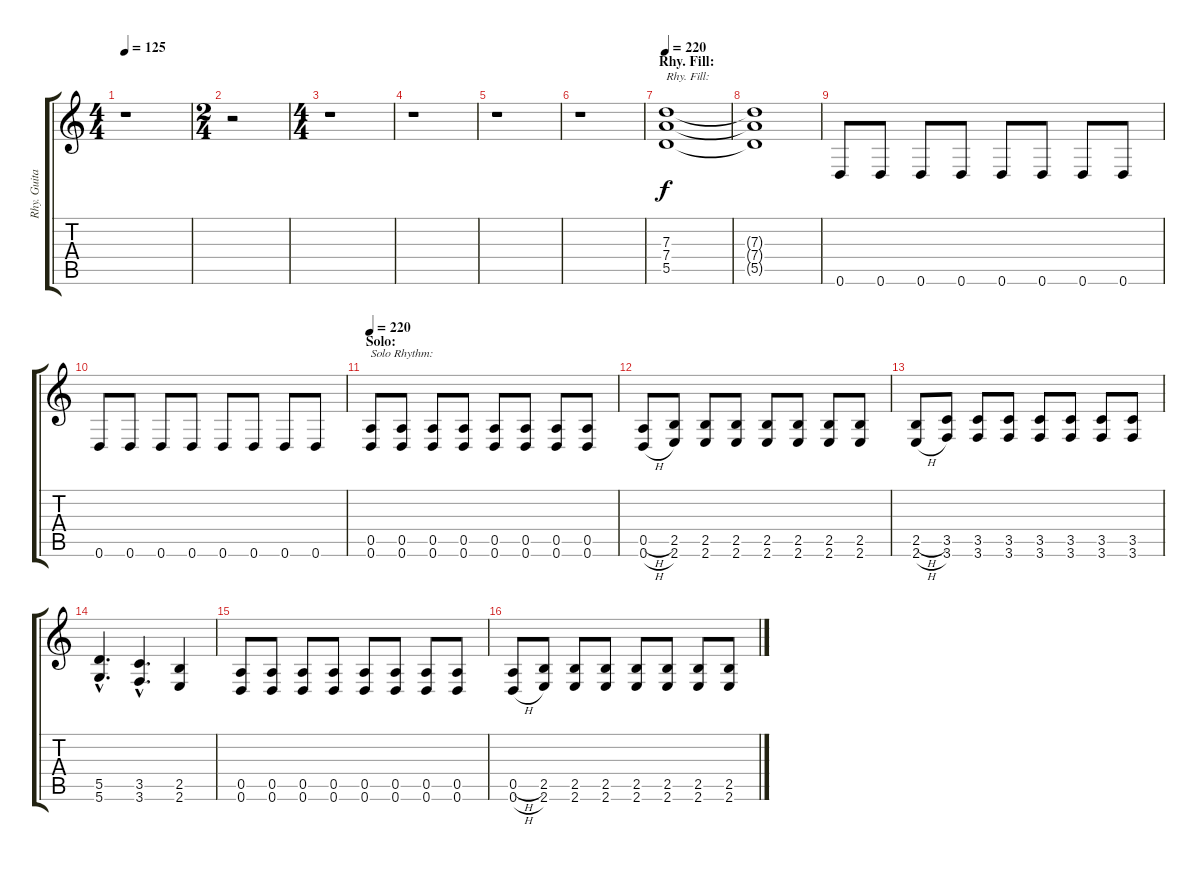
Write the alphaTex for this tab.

\track ("Rhy. Guitar 2" "Rhy. Guita") {instrument overdrivenguitar}
\staff {score tabs}
\tuning (E4 B3 G3 D3 A2 D2) {hide}
\ts (4 4)
\tempo 125
\clef g2
\ks c
r.1{dy f} |
\ts (2 4)
r.2 |
\ts (4 4)
r.1 |
r.1 |
r.1 |
r.1 |
\section ("" "Rhy. Fill:")
\tempo 220
(7.3 7.4 5.5).1{txt "Rhy. Fill:"} |
(7.3{t} 7.4{t} 5.5{t}).1 |
0.6.8 0.6.8 0.6.8 0.6.8 0.6.8 0.6.8 0.6.8 0.6.8 |
0.6.8 0.6.8 0.6.8 0.6.8 0.6.8 0.6.8 0.6.8 0.6.8 |
\section ("" "Solo:")
\tempo 220
(0.5 0.6).8{txt "Solo Rhythm:"} (0.5 0.6).8 (0.5 0.6).8 (0.5 0.6).8 (0.5 0.6).8 (0.5 0.6).8 (0.5 0.6).8 (0.5 0.6).8 |
(0.5{h} 0.6{h}).8 (2.5 2.6).8 (2.5 2.6).8 (2.5 2.6).8 (2.5 2.6).8 (2.5 2.6).8 (2.5 2.6).8 (2.5 2.6).8 |
(2.5{h} 2.6{h}).8 (3.5 3.6).8 (3.5 3.6).8 (3.5 3.6).8 (3.5 3.6).8 (3.5 3.6).8 (3.5 3.6).8 (3.5 3.6).8 |
(5.5{hac} 5.6{hac}).4{d} (3.5{hac} 3.6{hac}).4{d} (2.5 2.6).4 |
(0.5 0.6).8 (0.5 0.6).8 (0.5 0.6).8 (0.5 0.6).8 (0.5 0.6).8 (0.5 0.6).8 (0.5 0.6).8 (0.5 0.6).8 |
(0.5{h} 0.6{h}).8 (2.5 2.6).8 (2.5 2.6).8 (2.5 2.6).8 (2.5 2.6).8 (2.5 2.6).8 (2.5 2.6).8 (2.5 2.6).8
